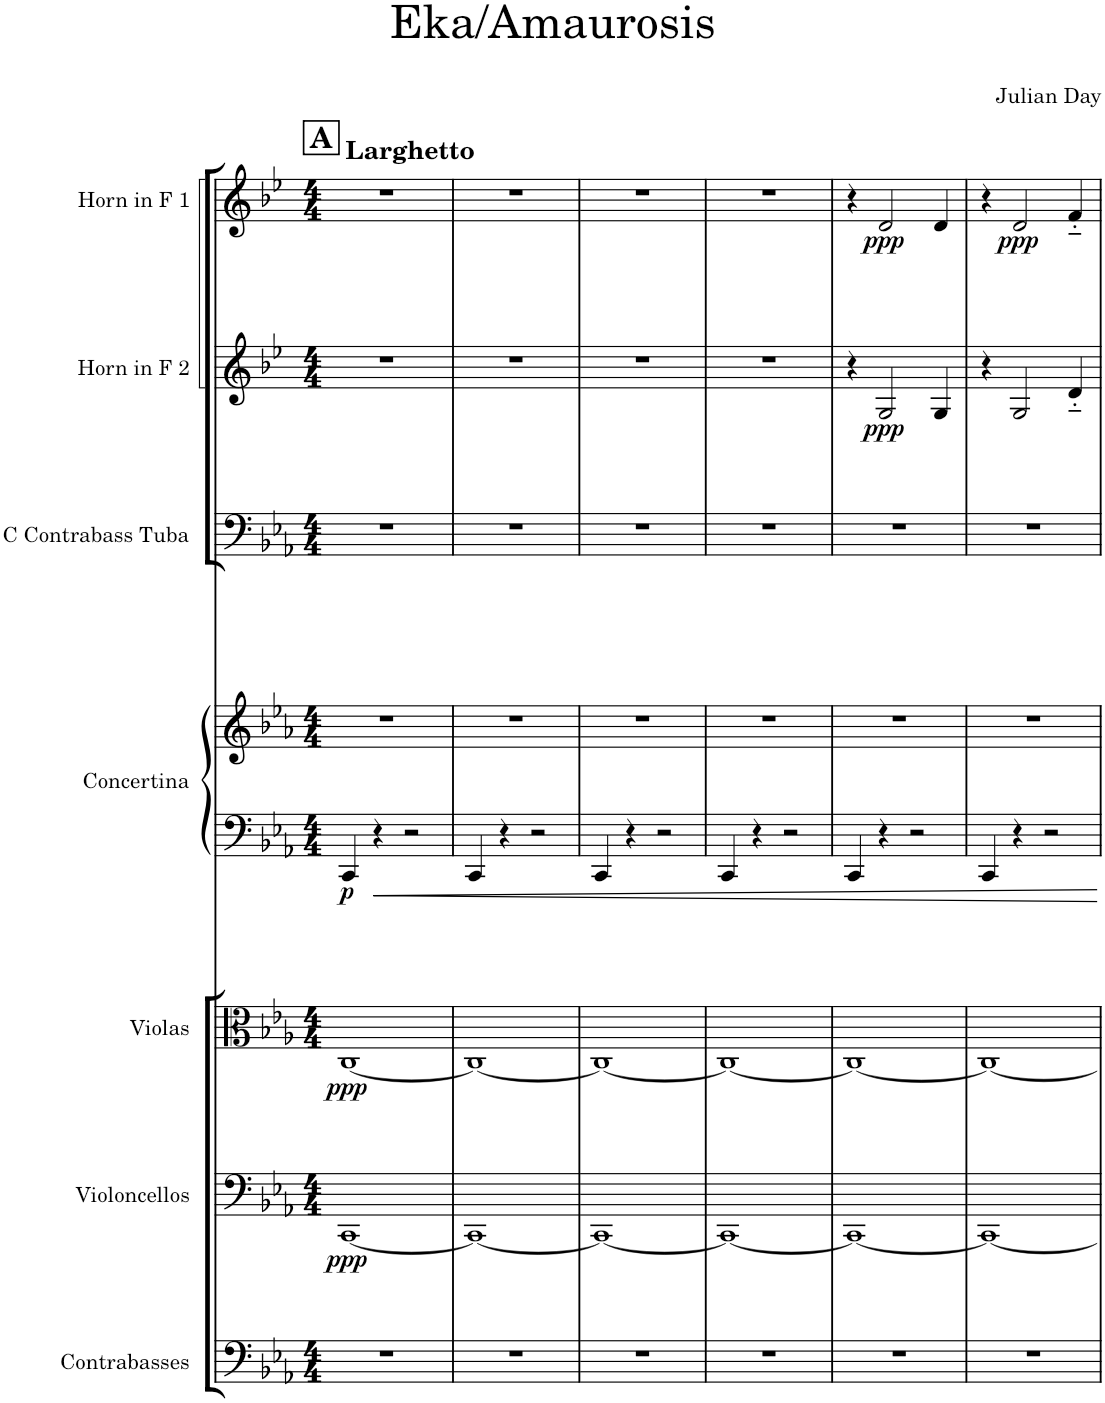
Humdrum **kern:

**kern	**kern	**dynam	**kern	**dynam	**kern	**kern	**dynam	**kern	**kern	**dynam	**kern	**dynam
*part7	*part6	*part6	*part5	*part5	*part4	*part4	*part4	*part3	*part2	*part2	*part1	*part1
*staff8	*staff7	*staff7	*staff6	*staff6	*staff5	*staff4	*staff4/5	*staff3	*staff2	*staff2	*staff1	*staff1
*I"Contrabasses	*I"Violoncellos	*	*I"Violas	*	*I"Concertina	*	*	*I"C Contrabass Tuba	*I"Horn in F 2	*	*I"Horn in F 1	*
*I'Cbs.	*I'Vcs.	*	*I'Vlas.	*	*I'Conc.	*	*	*I'C Cb. Tb.	*I'Hn. in F 2	*	*I'Hn. in F 1	*
*clefF4	*clefF4	*	*clefC3	*	*clefF4	*clefG2	*	*clefF4	*clefG2	*	*clefG2	*
*Trd7c12	*	*	*	*	*	*	*	*	*Trd4c7	*	*Trd4c7	*
*k[b-e-a-]	*k[b-e-a-]	*	*k[b-e-a-]	*	*k[b-e-a-]	*k[b-e-a-]	*	*k[b-e-a-]	*k[b-e-]	*	*k[b-e-]	*
*M4/4	*M4/4	*	*M4/4	*	*M4/4	*M4/4	*	*M4/4	*M4/4	*	*M4/4	*
!!LO:REH:place=s1:a:B:cj:fs=14:t=A
=1	=1	=1	=1	=1	=1	=1	=1	=1	=1	=1	=1	=1
!	!	!	!	!	!	!	!	!	!	!	!LO:TX:a:B:t=Larghetto	!
!	!	!LO:DY:b	!	!LO:DY:b	!	!	!LO:DY:b=2	!	!	!	!	!
1r	[1CC	ppp	[1C	ppp	4CC/	1r	p	1r	1r	.	1r	.
.	.	.	.	.	4r	.	.	.	.	.	.	.
.	.	.	.	.	2r	.	.	.	.	.	.	.
=2	=2	=2	=2	=2	=2	=2	=2	=2	=2	=2	=2	=2
1r	1CC_	.	1C_	.	4CC/	1r	.	1r	1r	.	1r	.
.	.	.	.	.	4r	.	.	.	.	.	.	.
.	.	.	.	.	2r	.	.	.	.	.	.	.
=3	=3	=3	=3	=3	=3	=3	=3	=3	=3	=3	=3	=3
1r	1CC_	.	1C_	.	4CC/	1r	.	1r	1r	.	1r	.
.	.	.	.	.	4r	.	.	.	.	.	.	.
.	.	.	.	.	2r	.	.	.	.	.	.	.
=4	=4	=4	=4	=4	=4	=4	=4	=4	=4	=4	=4	=4
1r	1CC_	.	1C_	.	4CC/	1r	.	1r	1r	.	1r	.
.	.	.	.	.	4r	.	.	.	.	.	.	.
.	.	.	.	.	2r	.	.	.	.	.	.	.
=5	=5	=5	=5	=5	=5	=5	=5	=5	=5	=5	=5	=5
1r	1CC_	.	1C_	.	4CC/	1r	.	1r	4r	.	4r	.
!	!	!	!	!	!	!	!	!	!	!LO:DY:b	!	!LO:DY:b
.	.	.	.	.	4r	.	.	.	2G/	ppp	2d/	ppp
.	.	.	.	.	2r	.	.	.	.	.	.	.
.	.	.	.	.	.	.	.	.	4G/	.	4d/	.
=6	=6	=6	=6	=6	=6	=6	=6	=6	=6	=6	=6	=6
1r	1CC_	.	1C_	.	4CC/	1r	.	1r	4r	.	4r	.
!	!	!	!	!	!	!	!	!	!	!	!	!LO:DY:b
.	.	.	.	.	4r	.	.	.	2G/	.	2d/	ppp
.	.	.	.	.	2r	.	.	.	.	.	.	.
.	.	.	.	.	.	.	.	.	4d'~/	.	4f'~/	.
=	=	=	=	=	=	=	=	=	=	=	=	=
*-	*-	*-	*-	*-	*-	*-	*-	*-	*-	*-	*-	*-
